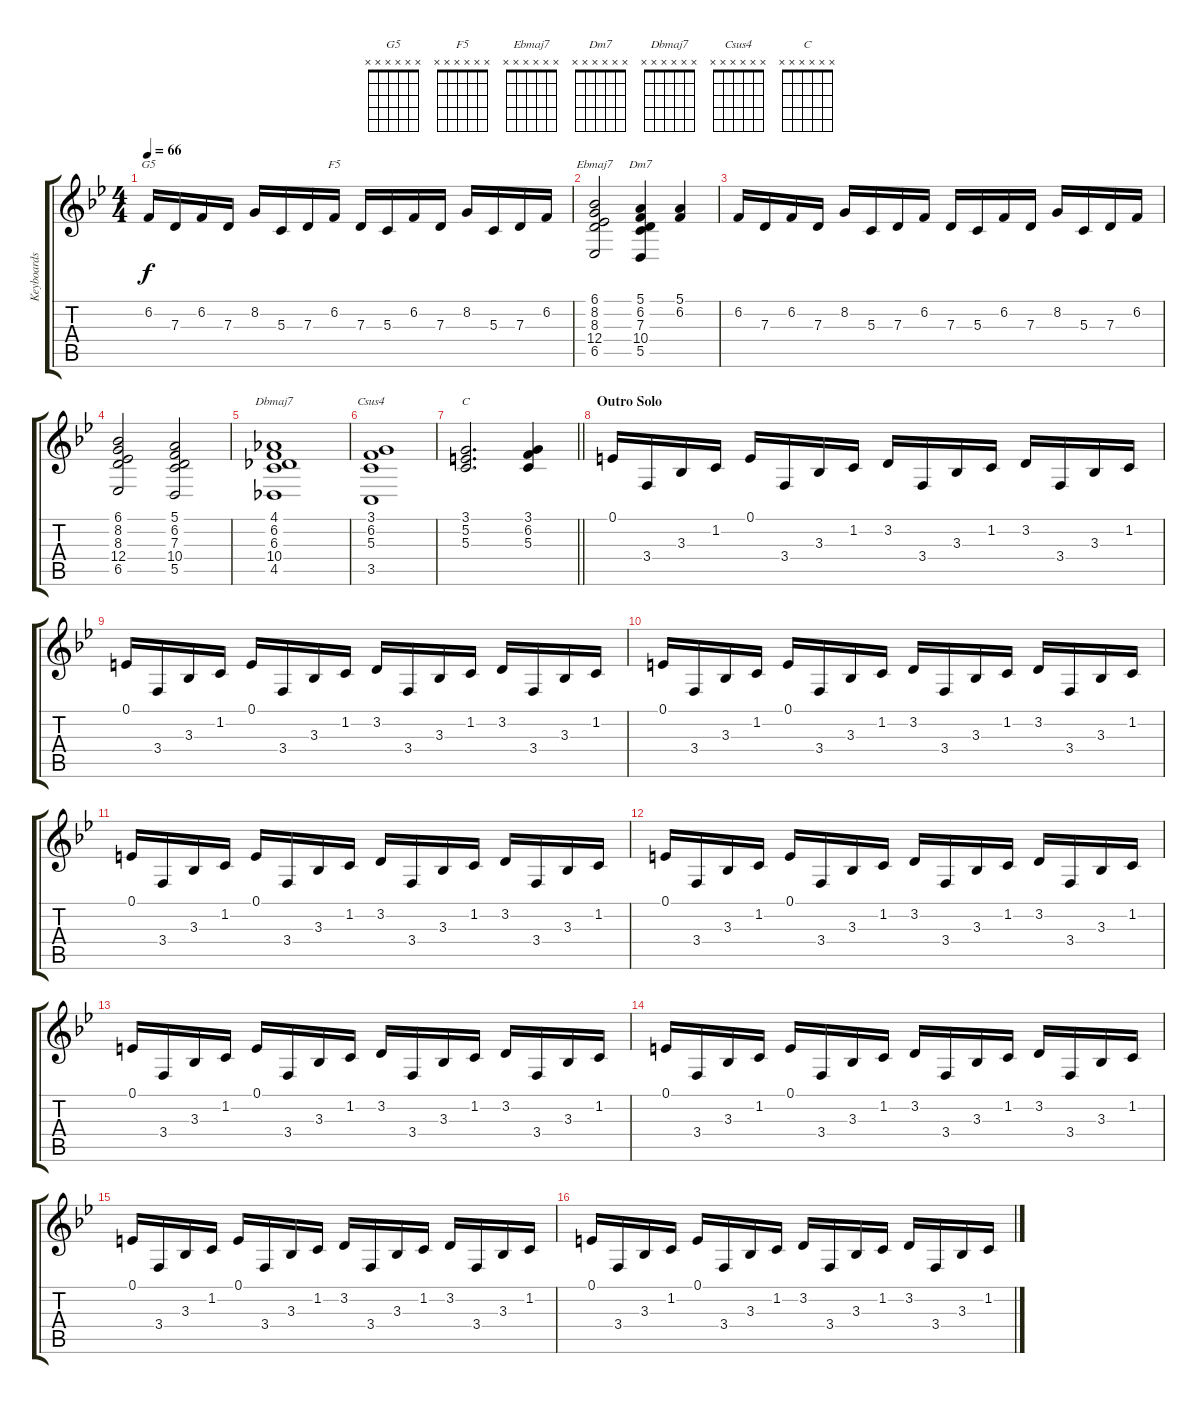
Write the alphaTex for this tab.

\track ("Keyboards" "Keyboards") {instrument electricgrandpiano}
\staff {score tabs}
\tuning (E4 B3 G3 D3 A2 E2) {hide}
\chord ("G5" x x x x x x)
\chord ("F5" x x x x x x)
\chord ("Ebmaj7" x x x x x x)
\chord ("Dm7" x x x x x x)
\chord ("Dbmaj7" x x x x x x)
\chord ("Csus4" x x x x x x)
\chord ("C" x x x x x x)
\ts (4 4)
\tempo 66
\clef g2
\ks bb
6.2.16{ch "G5" dy f} 7.3.16 6.2.16 7.3.16 8.2.16 5.3.16 7.3.16 6.2.16{ch "F5"} 7.3.16 5.3.16 6.2.16 7.3.16 8.2.16 5.3.16 7.3.16 6.2.16 |
(6.1 8.2 8.3 12.4 6.5).2{ch "Ebmaj7"} (5.1 6.2 7.3 10.4 5.5).4{ch "Dm7"} (5.1 6.2).4 |
6.2.16 7.3.16 6.2.16 7.3.16 8.2.16 5.3.16 7.3.16 6.2.16 7.3.16 5.3.16 6.2.16 7.3.16 8.2.16 5.3.16 7.3.16 6.2.16 |
(6.1 8.2 8.3 12.4 6.5).2 (5.1 6.2 7.3 10.4 5.5).2 |
(4.1 6.2 6.3 10.4 4.5).1{ch "Dbmaj7"} |
(3.1 6.2 5.3 3.5).1{ch "Csus4"} |
\barLineRight lightlight
(3.1 5.2 5.3).2{d ch "C"} (3.1 6.2 5.3).4 |
\section ("" "Outro Solo")
0.1.16 3.4.16 3.3.16 1.2.16 0.1.16 3.4.16 3.3.16 1.2.16 3.2.16 3.4.16 3.3.16 1.2.16 3.2.16 3.4.16 3.3.16 1.2.16 |
0.1.16 3.4.16 3.3.16 1.2.16 0.1.16 3.4.16 3.3.16 1.2.16 3.2.16 3.4.16 3.3.16 1.2.16 3.2.16 3.4.16 3.3.16 1.2.16 |
0.1.16 3.4.16 3.3.16 1.2.16 0.1.16 3.4.16 3.3.16 1.2.16 3.2.16 3.4.16 3.3.16 1.2.16 3.2.16 3.4.16 3.3.16 1.2.16 |
0.1.16 3.4.16 3.3.16 1.2.16 0.1.16 3.4.16 3.3.16 1.2.16 3.2.16 3.4.16 3.3.16 1.2.16 3.2.16 3.4.16 3.3.16 1.2.16 |
0.1.16 3.4.16 3.3.16 1.2.16 0.1.16 3.4.16 3.3.16 1.2.16 3.2.16 3.4.16 3.3.16 1.2.16 3.2.16 3.4.16 3.3.16 1.2.16 |
0.1.16 3.4.16 3.3.16 1.2.16 0.1.16 3.4.16 3.3.16 1.2.16 3.2.16 3.4.16 3.3.16 1.2.16 3.2.16 3.4.16 3.3.16 1.2.16 |
0.1.16 3.4.16 3.3.16 1.2.16 0.1.16 3.4.16 3.3.16 1.2.16 3.2.16 3.4.16 3.3.16 1.2.16 3.2.16 3.4.16 3.3.16 1.2.16 |
0.1.16 3.4.16 3.3.16 1.2.16 0.1.16 3.4.16 3.3.16 1.2.16 3.2.16 3.4.16 3.3.16 1.2.16 3.2.16 3.4.16 3.3.16 1.2.16 |
0.1.16 3.4.16 3.3.16 1.2.16 0.1.16 3.4.16 3.3.16 1.2.16 3.2.16 3.4.16 3.3.16 1.2.16 3.2.16 3.4.16 3.3.16 1.2.16
